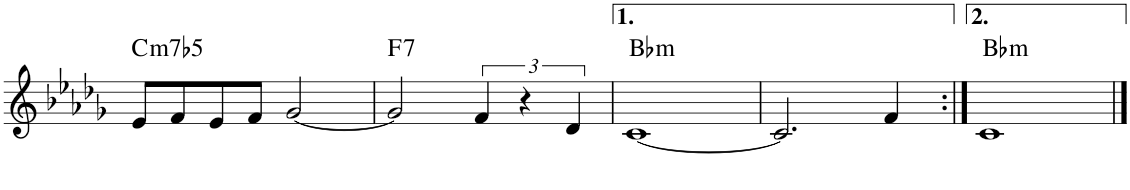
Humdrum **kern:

**kern	**harte
*part1	*part1
*staff1	*
*I"Piano	*
*I'Pno.	*
!!LO:PB:g=z
*clefG2	*
*k[b-e-a-d-g-]	*
*M4/4	*
=62	=62
!	!LO:H:kt=m7b5
8e-/L	C:hdim7
8f/	.
8e-/	.
8f/J	.
[2g-/	.
=63	=63
!	!LO:H:kt=7
2g-/]	F:7
6f/	.
6r	.
6d-/	.
=64	=64
!	!LO:H:kt=m
[1c	Bb:min
=65	=65
2.c/]	.
4f/	.
=66:|!	=66:|!
!	!LO:H:kt=m
1c	Bb:min
==	==
*-	*-
